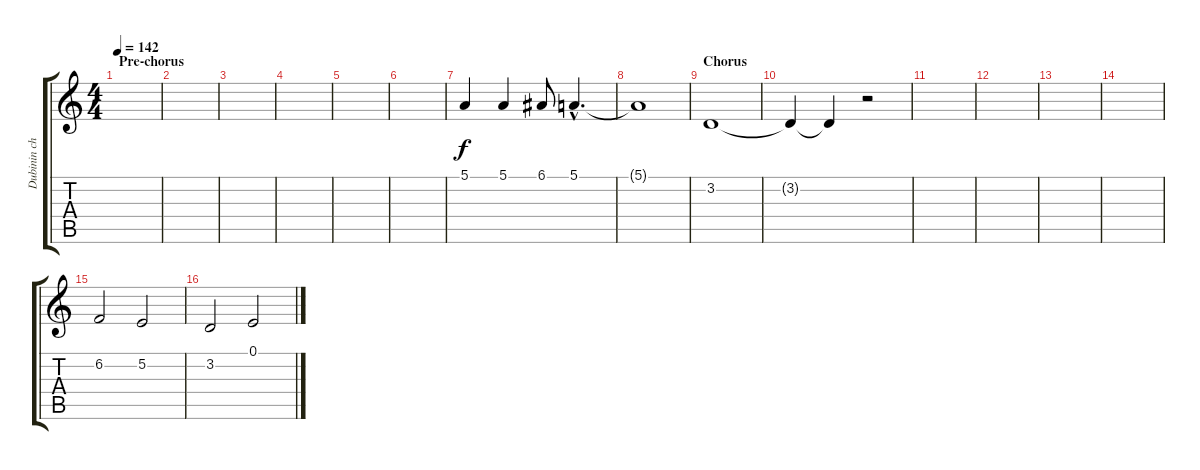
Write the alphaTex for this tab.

\track ("Dubinin chant" "Dubinin ch") {instrument baritonesax}
\staff {score tabs}
\tuning (E4 B3 G3 D3 A2 E2) {hide}
\ts (4 4)
\section ("" "Pre-chorus")
\tempo 142
\clef g2
\ks c
|
|
|
|
|
|
5.1.4 5.1.4 6.1.8 5.1{hac}.4{d} |
5.1{t}.1 |
\section ("" "Chorus")
3.2.1 |
3.2{t}.4 3.2{t}.4 r.2 |
|
|
|
|
6.2.2 5.2.2 |
3.2.2 0.1.2
